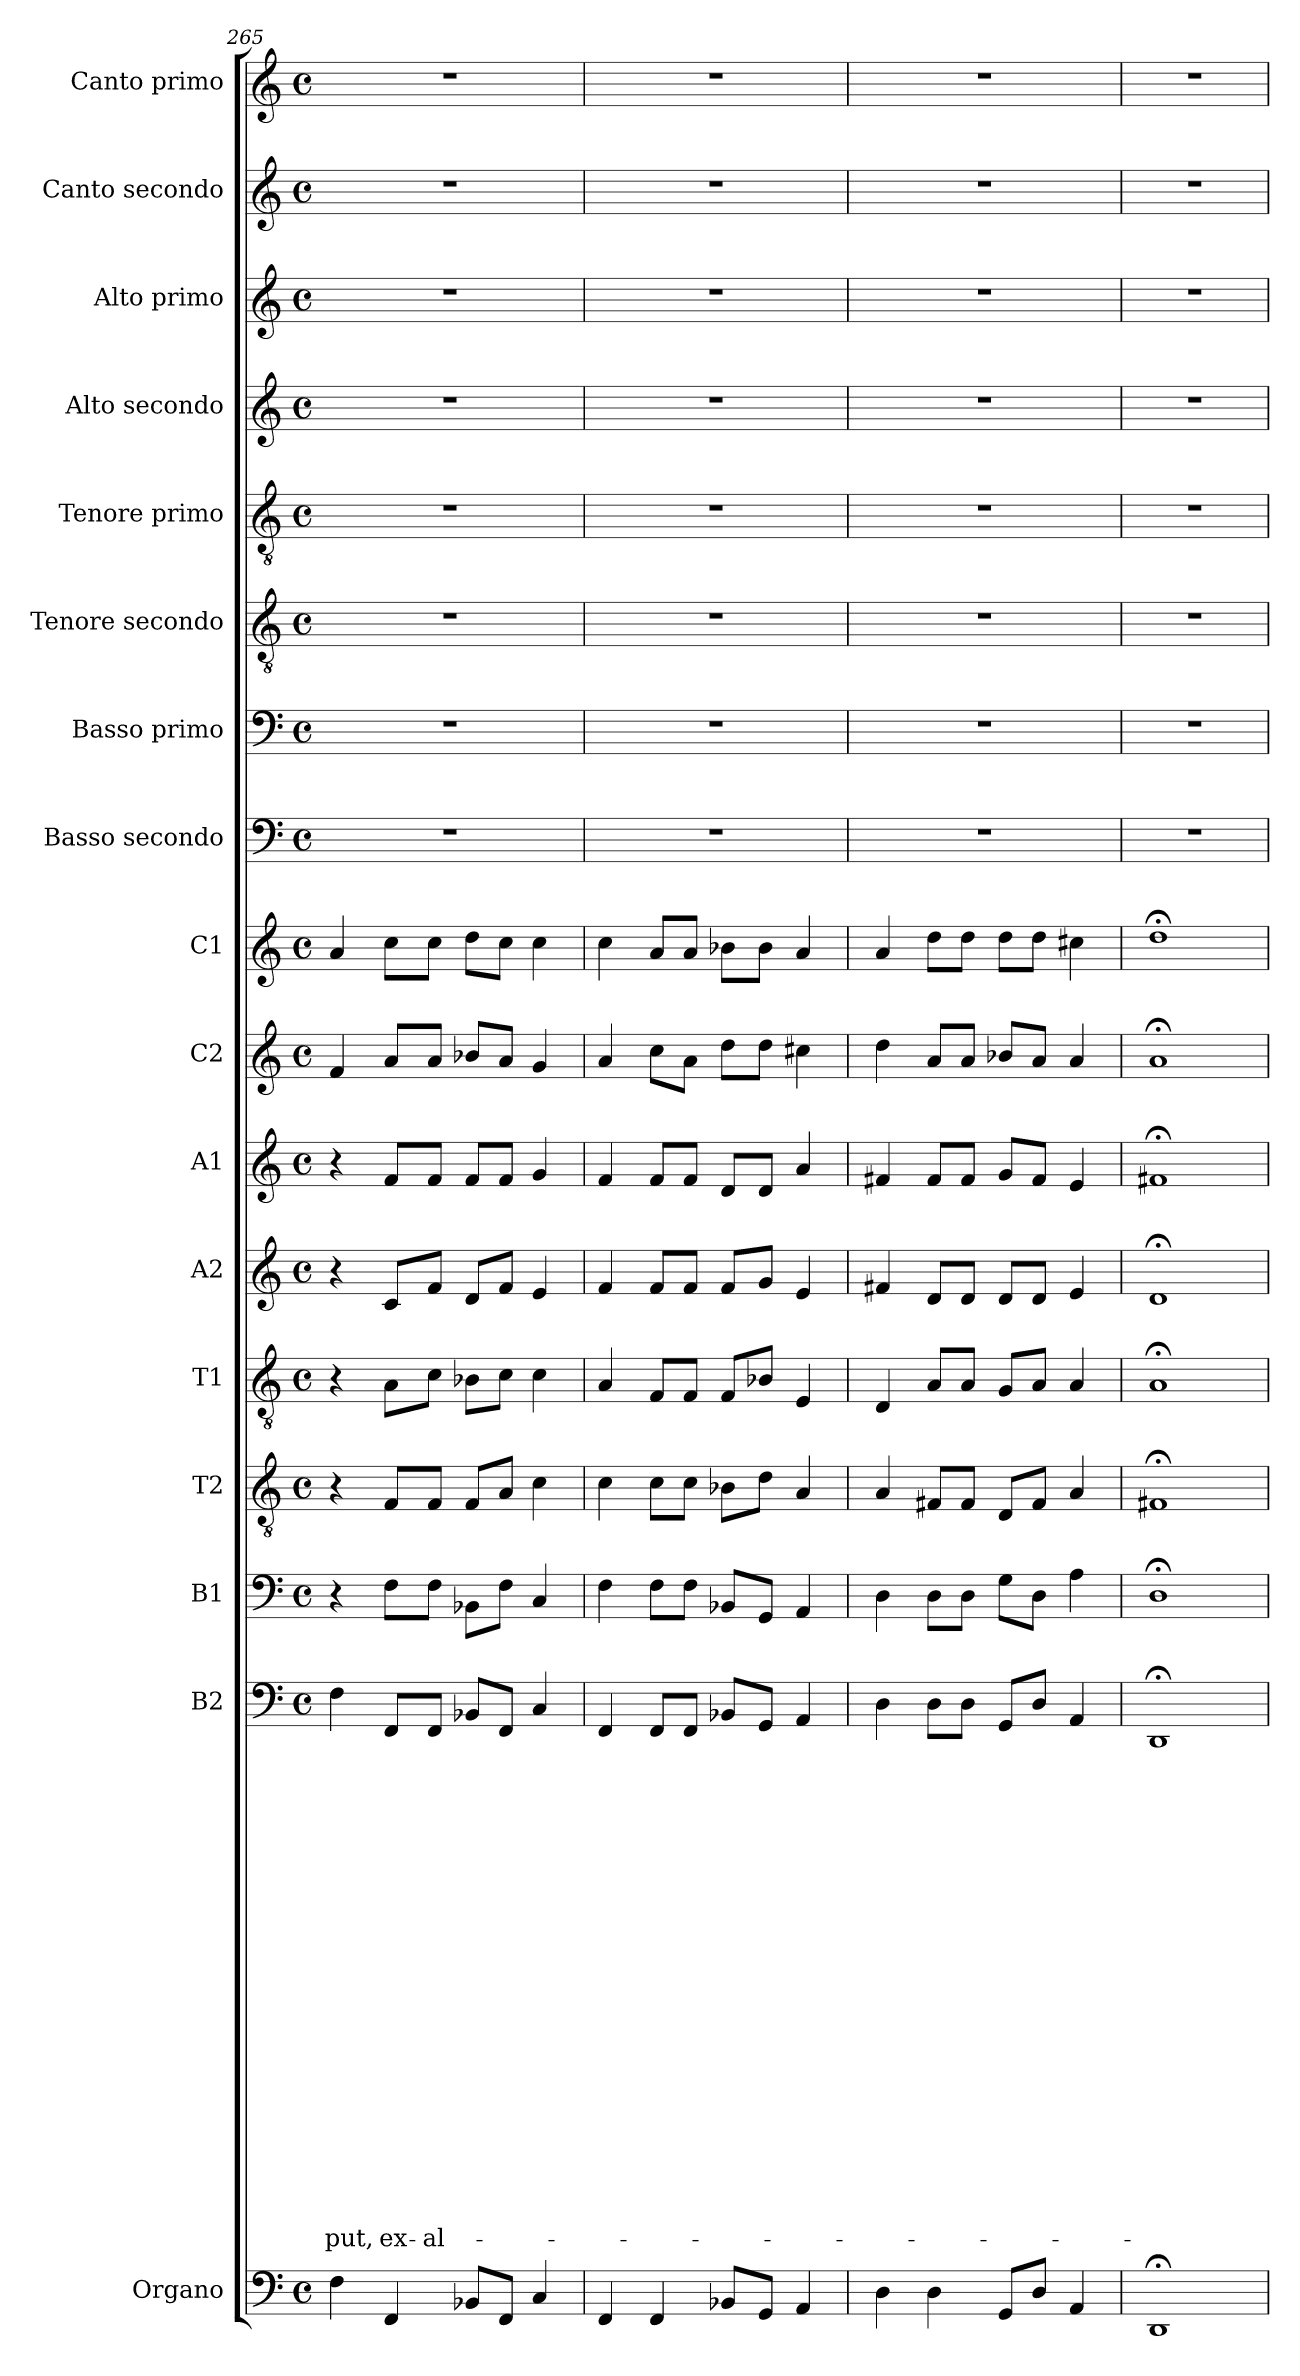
**kern	**kern	**text	**text	**text	**text	**text	**text	**text	**text	**text	**text	**text	**text	**text	**text	**text	**text	**text	**text	**text	**text	**text	**kern	**kern	**kern	**kern	**kern	**kern	**kern	**kern	**kern	**kern	**kern	**kern	**kern	**kern	**kern
*part17	*part16	*part16	*part16	*part16	*part16	*part16	*part16	*part16	*part16	*part16	*part16	*part16	*part16	*part16	*part16	*part16	*part16	*part16	*part16	*part16	*part16	*part16	*part15	*part14	*part13	*part12	*part11	*part10	*part9	*part8	*part7	*part6	*part5	*part4	*part3	*part2	*part1
*staff17	*staff16	*staff16	*staff16	*staff16	*staff16	*staff16	*staff16	*staff16	*staff16	*staff16	*staff16	*staff16	*staff16	*staff16	*staff16	*staff16	*staff16	*staff16	*staff16	*staff16	*staff16	*staff16	*staff15	*staff14	*staff13	*staff12	*staff11	*staff10	*staff9	*staff8	*staff7	*staff6	*staff5	*staff4	*staff3	*staff2	*staff1
*I"Organo	*I"B2	*	*	*	*	*	*	*	*	*	*	*	*	*	*	*	*	*	*	*	*	*	*I"B1	*I"T2	*I"T1	*I"A2	*I"A1	*I"C2	*I"C1	*I"Basso secondo	*I"Basso primo	*I"Tenore secondo	*I"Tenore primo	*I"Alto secondo	*I"Alto primo	*I"Canto secondo	*I"Canto primo
*I'Org.	*I'B2	*	*	*	*	*	*	*	*	*	*	*	*	*	*	*	*	*	*	*	*	*	*I'B1	*I'T2	*I'T1	*I'A2	*I'A1	*I'C2	*I'C1	*I'B2	*I'B1	*I'T2	*I'T1	*I'A2	*I'A1	*I'C2	*I'C1
*clefF4	*clefF4	*	*	*	*	*	*	*	*	*	*	*	*	*	*	*	*	*	*	*	*	*	*clefF4	*clefGv2	*clefGv2	*clefG2	*clefG2	*clefG2	*clefG2	*clefF4	*clefF4	*clefGv2	*clefGv2	*clefG2	*clefG2	*clefG2	*clefG2
*k[]	*k[]	*	*	*	*	*	*	*	*	*	*	*	*	*	*	*	*	*	*	*	*	*	*k[]	*k[]	*k[]	*k[]	*k[]	*k[]	*k[]	*k[]	*k[]	*k[]	*k[]	*k[]	*k[]	*k[]	*k[]
*C:	*C:	*	*	*	*	*	*	*	*	*	*	*	*	*	*	*	*	*	*	*	*	*	*C:	*C:	*C:	*C:	*C:	*C:	*C:	*C:	*C:	*C:	*C:	*C:	*C:	*C:	*C:
*M4/4	*M4/4	*	*	*	*	*	*	*	*	*	*	*	*	*	*	*	*	*	*	*	*	*	*M4/4	*M4/4	*M4/4	*M4/4	*M4/4	*M4/4	*M4/4	*M4/4	*M4/4	*M4/4	*M4/4	*M4/4	*M4/4	*M4/4	*M4/4
*met(c)	*met(c)	*	*	*	*	*	*	*	*	*	*	*	*	*	*	*	*	*	*	*	*	*	*met(c)	*met(c)	*met(c)	*met(c)	*met(c)	*met(c)	*met(c)	*met(c)	*met(c)	*met(c)	*met(c)	*met(c)	*met(c)	*met(c)	*met(c)
=265	=265	=265	=265	=265	=265	=265	=265	=265	=265	=265	=265	=265	=265	=265	=265	=265	=265	=265	=265	=265	=265	=265	=265	=265	=265	=265	=265	=265	=265	=265	=265	=265	=265	=265	=265	=265	=265
!	!	!	!	!	!	!	!	!	!	!	!	!	!	!	!	!	!	!	!	!	!	!LO:LY:b	!	!	!	!	!	!	!	!	!	!	!	!	!	!	!
4F\	4F\	.	.	.	.	.	.	.	.	.	.	.	.	.	.	.	.	.	.	.	.	-put,	4r	4r	4r	4r	4r	4f/	4a/	1r	1r	1r	1r	1r	1r	1r	1r
!	!	!	!	!	!	!	!	!	!	!	!	!	!	!	!	!	!	!	!	!	!	!LO:LY:b	!	!	!	!	!	!	!	!	!	!	!	!	!	!	!
4FF/	8FF/L	.	.	.	.	.	.	.	.	.	.	.	.	.	.	.	.	.	.	.	.	ex-	8F\L	8F/L	8A\L	8c/L	8f/L	8a/L	8cc\L	.	.	.	.	.	.	.	.
!	!	!	!	!	!	!	!	!	!	!	!	!	!	!	!	!	!	!	!	!	!	!LO:LY:b:rj	!	!	!	!	!	!	!	!	!	!	!	!	!	!	!
.	8FF/J	.	.	.	.	.	.	.	.	.	.	.	.	.	.	.	.	.	.	.	.	-al-	8F\J	8F/J	8c\J	8f/J	8f/J	8a/J	8cc\J	.	.	.	.	.	.	.	.
8BB-X/L	8BB-X/L	.	.	.	.	.	.	.	.	.	.	.	.	.	.	.	.	.	.	.	.	.	8BB-X\L	8F/L	8B-X\L	8d/L	8f/L	8b-X/L	8dd\L	.	.	.	.	.	.	.	.
8FF/J	8FF/J	.	.	.	.	.	.	.	.	.	.	.	.	.	.	.	.	.	.	.	.	.	8F\J	8A/J	8c\J	8f/J	8f/J	8a/J	8cc\J	.	.	.	.	.	.	.	.
4C/	4C/	.	.	.	.	.	.	.	.	.	.	.	.	.	.	.	.	.	.	.	.	.	4C/	4c\	4c\	4e/	4g/	4g/	4cc\	.	.	.	.	.	.	.	.
!!LO:PB:g=z
=266	=266	=266	=266	=266	=266	=266	=266	=266	=266	=266	=266	=266	=266	=266	=266	=266	=266	=266	=266	=266	=266	=266	=266	=266	=266	=266	=266	=266	=266	=266	=266	=266	=266	=266	=266	=266	=266
4FF/	4FF/	.	.	.	.	.	.	.	.	.	.	.	.	.	.	.	.	.	.	.	.	.	4F\	4c\	4A/	4f/	4f/	4a/	4cc\	1r	1r	1r	1r	1r	1r	1r	1r
4FF/	8FF/L	.	.	.	.	.	.	.	.	.	.	.	.	.	.	.	.	.	.	.	.	.	8F\L	8c\L	8F/L	8f/L	8f/L	8cc\L	8a/L	.	.	.	.	.	.	.	.
.	8FF/J	.	.	.	.	.	.	.	.	.	.	.	.	.	.	.	.	.	.	.	.	.	8F\J	8c\J	8F/J	8f/J	8f/J	8a\J	8a/J	.	.	.	.	.	.	.	.
8BB-X/L	8BB-X/L	.	.	.	.	.	.	.	.	.	.	.	.	.	.	.	.	.	.	.	.	.	8BB-X/L	8B-X\L	8F/L	8f/L	8d/L	8dd\L	8b-X\L	.	.	.	.	.	.	.	.
8GG/J	8GG/J	.	.	.	.	.	.	.	.	.	.	.	.	.	.	.	.	.	.	.	.	.	8GG/J	8d\J	8B-X/J	8g/J	8d/J	8dd\J	8b-\J	.	.	.	.	.	.	.	.
4AA/	4AA/	.	.	.	.	.	.	.	.	.	.	.	.	.	.	.	.	.	.	.	.	.	4AA/	4A/	4E/	4e/	4a/	4cc#X\	4a/	.	.	.	.	.	.	.	.
=267	=267	=267	=267	=267	=267	=267	=267	=267	=267	=267	=267	=267	=267	=267	=267	=267	=267	=267	=267	=267	=267	=267	=267	=267	=267	=267	=267	=267	=267	=267	=267	=267	=267	=267	=267	=267	=267
4D\	4D\	.	.	.	.	.	.	.	.	.	.	.	.	.	.	.	.	.	.	.	.	.	4D\	4A/	4D/	4f#X/	4f#X/	4dd\	4a/	1r	1r	1r	1r	1r	1r	1r	1r
4D\	8D\L	.	.	.	.	.	.	.	.	.	.	.	.	.	.	.	.	.	.	.	.	.	8D\L	8F#X/L	8A/L	8d/L	8f#/L	8a/L	8dd\L	.	.	.	.	.	.	.	.
.	8D\J	.	.	.	.	.	.	.	.	.	.	.	.	.	.	.	.	.	.	.	.	.	8D\J	8F#/J	8A/J	8d/J	8f#/J	8a/J	8dd\J	.	.	.	.	.	.	.	.
8GG/L	8GG/L	.	.	.	.	.	.	.	.	.	.	.	.	.	.	.	.	.	.	.	.	.	8G\L	8D/L	8G/L	8d/L	8g/L	8b-X/L	8dd\L	.	.	.	.	.	.	.	.
8D/J	8D/J	.	.	.	.	.	.	.	.	.	.	.	.	.	.	.	.	.	.	.	.	.	8D\J	8F#/J	8A/J	8d/J	8f#/J	8a/J	8dd\J	.	.	.	.	.	.	.	.
4AA/	4AA/	.	.	.	.	.	.	.	.	.	.	.	.	.	.	.	.	.	.	.	.	.	4A\	4A/	4A/	4e/	4e/	4a/	4cc#X\	.	.	.	.	.	.	.	.
=268	=268	=268	=268	=268	=268	=268	=268	=268	=268	=268	=268	=268	=268	=268	=268	=268	=268	=268	=268	=268	=268	=268	=268	=268	=268	=268	=268	=268	=268	=268	=268	=268	=268	=268	=268	=268	=268
1DD;	1DD;	.	.	.	.	.	.	.	.	.	.	.	.	.	.	.	.	.	.	.	.	.	1D;<	1F#X;	1A;	1d;	1f#X;	1a;	1dd;<	1r	1r	1r	1r	1r	1r	1r	1r
=	=	=	=	=	=	=	=	=	=	=	=	=	=	=	=	=	=	=	=	=	=	=	=	=	=	=	=	=	=	=	=	=	=	=	=	=	=
*-	*-	*-	*-	*-	*-	*-	*-	*-	*-	*-	*-	*-	*-	*-	*-	*-	*-	*-	*-	*-	*-	*-	*-	*-	*-	*-	*-	*-	*-	*-	*-	*-	*-	*-	*-	*-	*-
